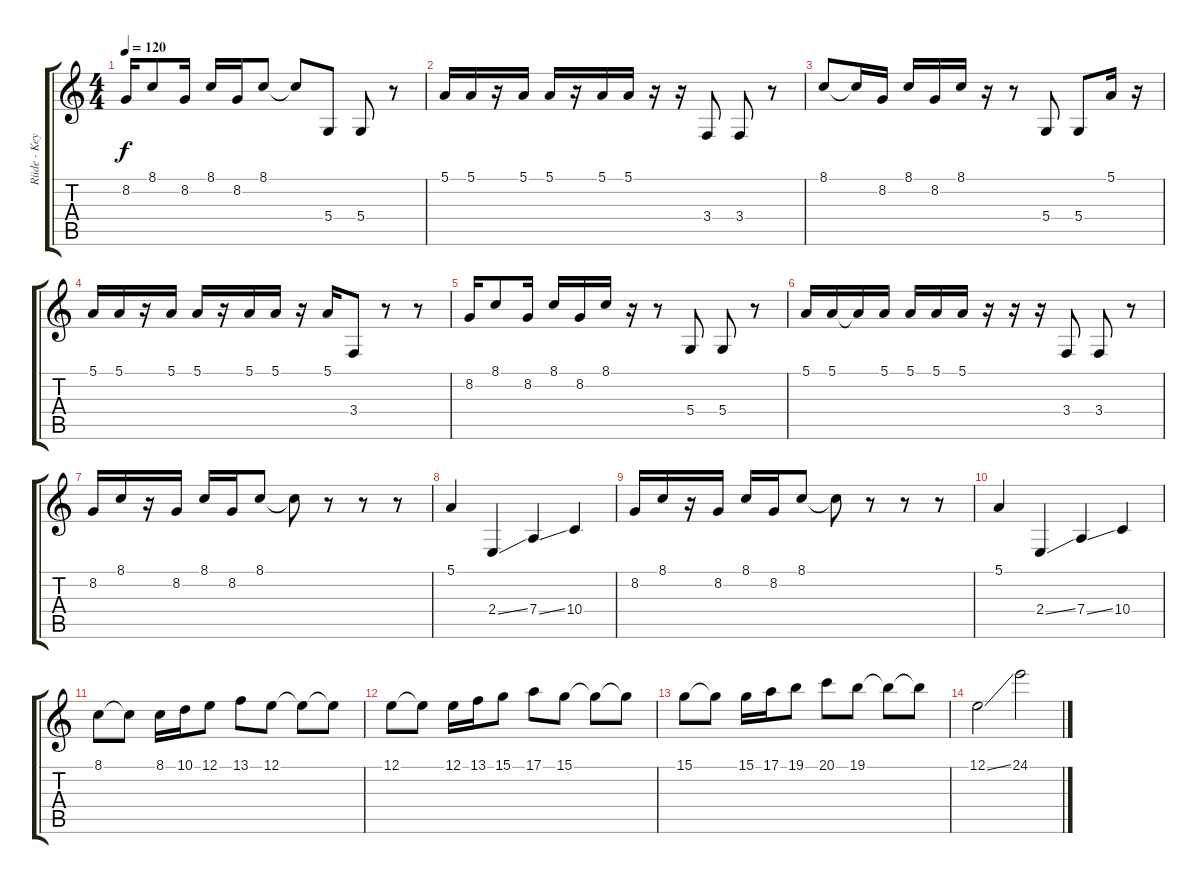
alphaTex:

\track ("Rüde - Keys" "Rüde - Key") {instrument lead2sawtooth}
\staff {score tabs}
\tuning (E4 B3 G3 D3 A2 E2) {hide}
\ts (4 4)
\tempo 120
\clef g2
\ks c
8.2.16{dy f} 8.1.8 8.2.16 8.1.16 8.2.16 8.1.8 8.1{t}.8 5.4.8 5.4.8 r.8 |
5.1.16 5.1.16 r.16 5.1.16 5.1.16 r.16 5.1.16 5.1.16 r.16 r.16 3.4.8 3.4.8 r.8 |
8.1.8 8.1{t}.16 8.2.16 8.1.16 8.2.16 8.1.16 r.16 r.8 5.4.8 5.4.8 5.1.16 r.16 |
5.1.16 5.1.16 r.16 5.1.16 5.1.16 r.16 5.1.16 5.1.16 r.16 5.1.16 3.4.8 r.8 r.8 |
8.2.16 8.1.8 8.2.16 8.1.16 8.2.16 8.1.16 r.16 r.8 5.4.8 5.4.8 r.8 |
5.1.16 5.1.16 5.1{t}.16 5.1.16 5.1.16 5.1.16 5.1.16 r.16 r.16 r.16 3.4.8 3.4.8 r.8 |
8.2.16{volume 16 instrument lead2sawtooth} 8.1.16 r.16 8.2.16 8.1.16 8.2.16 8.1.8 8.1{t}.8 r.8 r.8 r.8 |
5.1.4 2.4{ss}.4 7.4{ss}.4 10.4.4 |
8.2.16 8.1.16 r.16 8.2.16 8.1.16 8.2.16 8.1.8 8.1{t}.8 r.8 r.8 r.8 |
5.1.4 2.4{ss}.4 7.4{ss}.4 10.4.4 |
8.1.8 8.1{t}.8 8.1.16 10.1.16 12.1.8 13.1.8 12.1.8 12.1{t}.8 12.1{t}.8 |
12.1.8 12.1{t}.8 12.1.16 13.1.16 15.1.8 17.1.8 15.1.8 15.1{t}.8 15.1{t}.8 |
15.1.8 15.1{t}.8 15.1.16 17.1.16 19.1.8 20.1.8 19.1.8 19.1{t}.8 19.1{t}.8 |
12.1{ss}.2 24.1.2
